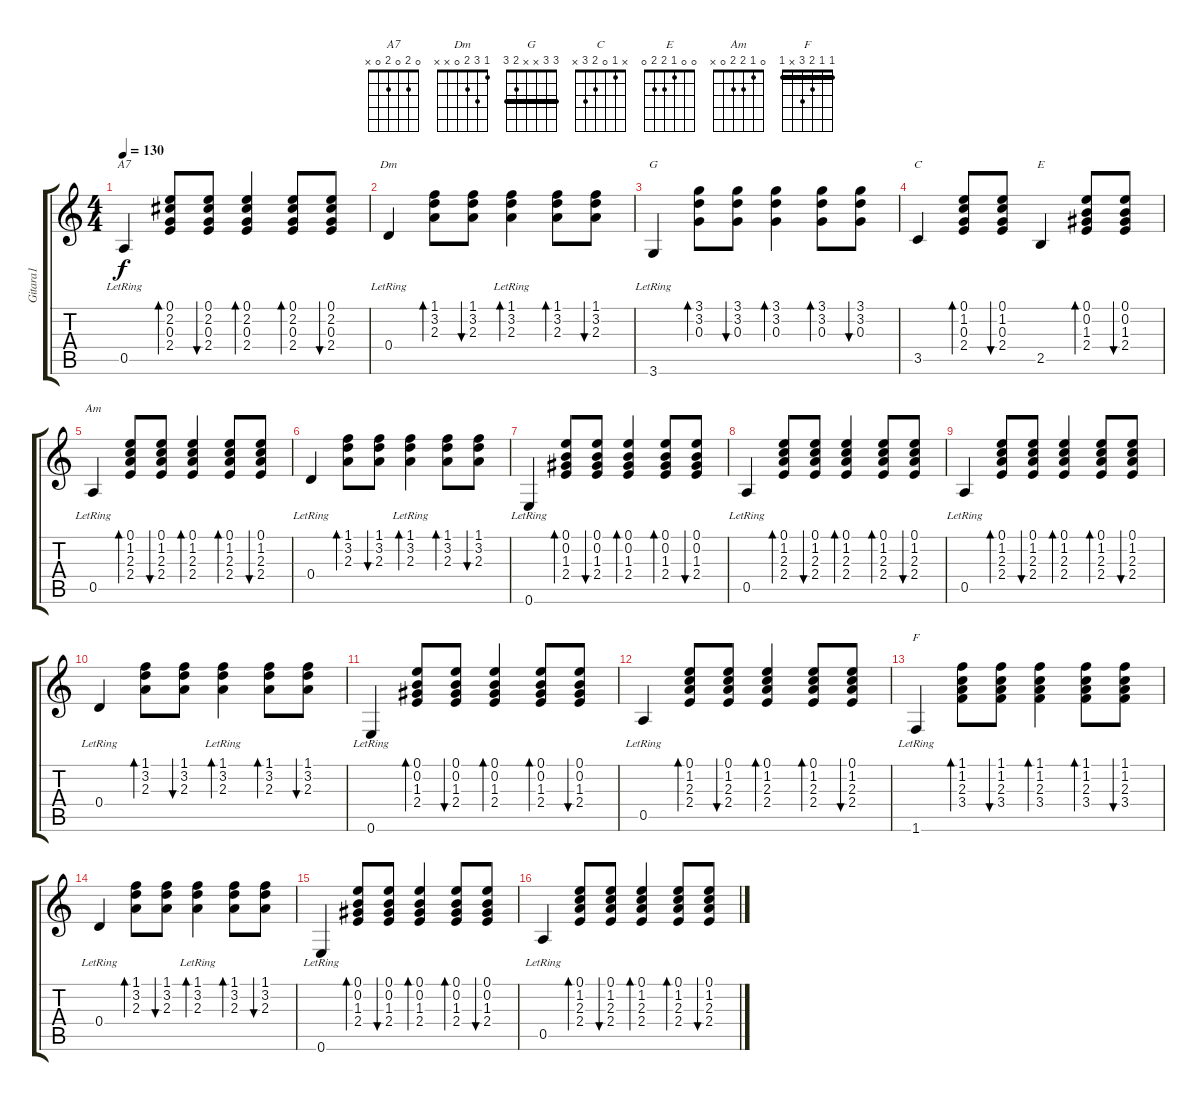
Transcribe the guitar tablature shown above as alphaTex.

\track ("Gitara1" "Gitara1") {instrument acousticguitarnylon}
\staff {score tabs}
\tuning (E4 B3 G3 D3 A2 E2) {hide}
\chord ("A7" 0 2 0 2 0 x)
\chord ("Dm" 1 3 2 0 x x)
\chord ("G" 3 3 x x 2 3) {barre 3}
\chord ("C" x 1 0 2 3 x)
\chord ("E" 0 0 1 2 2 0)
\chord ("Am" 0 1 2 2 0 x)
\chord ("F" 1 1 2 3 x 1) {barre 1}
\ts (4 4)
\tempo 130
\clef g2
\ks c
0.5{lr}.4{ch "A7" dy f} (0.1 2.2 0.3 2.4).8{bd 60} (0.1 2.2 0.3 2.4).8{bu 60} (0.1 2.2 0.3 2.4).4{bd 60} (0.1 2.2 0.3 2.4).8{bd 60} (0.1 2.2 0.3 2.4).8{bu 60} |
0.4{lr}.4{ch "Dm"} (1.1 3.2 2.3).8{bd 60} (1.1 3.2 2.3).8{bu 60} (1.1{lr} 3.2 2.3).4{bd 60} (1.1 3.2 2.3).8{bd 60} (1.1 3.2 2.3).8{bu 60} |
3.6{lr}.4{ch "G"} (3.1 3.2 0.3).8{bd 60} (3.1 3.2 0.3).8{bu 60} (3.1 3.2 0.3).4{bd 60} (3.1 3.2 0.3).8{bd 60} (3.1 3.2 0.3).8{bu 60} |
3.5.4{ch "C"} (0.1 1.2 0.3 2.4).8{bd 60} (0.1 1.2 0.3 2.4).8{bu 60} 2.5.4{ch "E"} (0.1 0.2 1.3 2.4).8{bd 60} (0.1 0.2 1.3 2.4).8{bu 60} |
0.5{lr}.4{ch "Am"} (0.1 1.2 2.3 2.4).8{bd 60} (0.1 1.2 2.3 2.4).8{bu 60} (0.1 1.2 2.3 2.4).4{bd 60} (0.1 1.2 2.3 2.4).8{bd 60} (0.1 1.2 2.3 2.4).8{bu 60} |
0.4{lr}.4 (1.1 3.2 2.3).8{bd 60} (1.1 3.2 2.3).8{bu 60} (1.1{lr} 3.2 2.3).4{bd 60} (1.1 3.2 2.3).8{bd 60} (1.1 3.2 2.3).8{bu 60} |
0.6{lr}.4 (0.1 0.2 1.3 2.4).8{bd 60} (0.1 0.2 1.3 2.4).8{bu 60} (0.1 0.2 1.3 2.4).4{bd 60} (0.1 0.2 1.3 2.4).8{bd 60} (0.1 0.2 1.3 2.4).8{bu 60} |
0.5{lr}.4 (0.1 1.2 2.3 2.4).8{bd 60} (0.1 1.2 2.3 2.4).8{bu 60} (0.1 1.2 2.3 2.4).4{bd 60} (0.1 1.2 2.3 2.4).8{bd 60} (0.1 1.2 2.3 2.4).8{bu 60} |
0.5{lr}.4 (0.1 1.2 2.3 2.4).8{bd 60} (0.1 1.2 2.3 2.4).8{bu 60} (0.1 1.2 2.3 2.4).4{bd 60} (0.1 1.2 2.3 2.4).8{bd 60} (0.1 1.2 2.3 2.4).8{bu 60} |
0.4{lr}.4 (1.1 3.2 2.3).8{bd 60} (1.1 3.2 2.3).8{bu 60} (1.1{lr} 3.2 2.3).4{bd 60} (1.1 3.2 2.3).8{bd 60} (1.1 3.2 2.3).8{bu 60} |
0.6{lr}.4 (0.1 0.2 1.3 2.4).8{bd 60} (0.1 0.2 1.3 2.4).8{bu 60} (0.1 0.2 1.3 2.4).4{bd 60} (0.1 0.2 1.3 2.4).8{bd 60} (0.1 0.2 1.3 2.4).8{bu 60} |
0.5{lr}.4 (0.1 1.2 2.3 2.4).8{bd 60} (0.1 1.2 2.3 2.4).8{bu 60} (0.1 1.2 2.3 2.4).4{bd 60} (0.1 1.2 2.3 2.4).8{bd 60} (0.1 1.2 2.3 2.4).8{bu 60} |
1.6{lr}.4{ch "F"} (1.1 1.2 2.3 3.4).8{bd 60} (1.1 1.2 2.3 3.4).8{bu 60} (1.1 1.2 2.3 3.4).4{bd 60} (1.1 1.2 2.3 3.4).8{bd 60} (1.1 1.2 2.3 3.4).8{bu 60} |
0.4{lr}.4 (1.1 3.2 2.3).8{bd 60} (1.1 3.2 2.3).8{bu 60} (1.1{lr} 3.2 2.3).4{bd 60} (1.1 3.2 2.3).8{bd 60} (1.1 3.2 2.3).8{bu 60} |
0.6{lr}.4 (0.1 0.2 1.3 2.4).8{bd 60} (0.1 0.2 1.3 2.4).8{bu 60} (0.1 0.2 1.3 2.4).4{bd 60} (0.1 0.2 1.3 2.4).8{bd 60} (0.1 0.2 1.3 2.4).8{bu 60} |
0.5{lr}.4 (0.1 1.2 2.3 2.4).8{bd 60} (0.1 1.2 2.3 2.4).8{bu 60} (0.1 1.2 2.3 2.4).4{bd 60} (0.1 1.2 2.3 2.4).8{bd 60} (0.1 1.2 2.3 2.4).8{bu 60}
